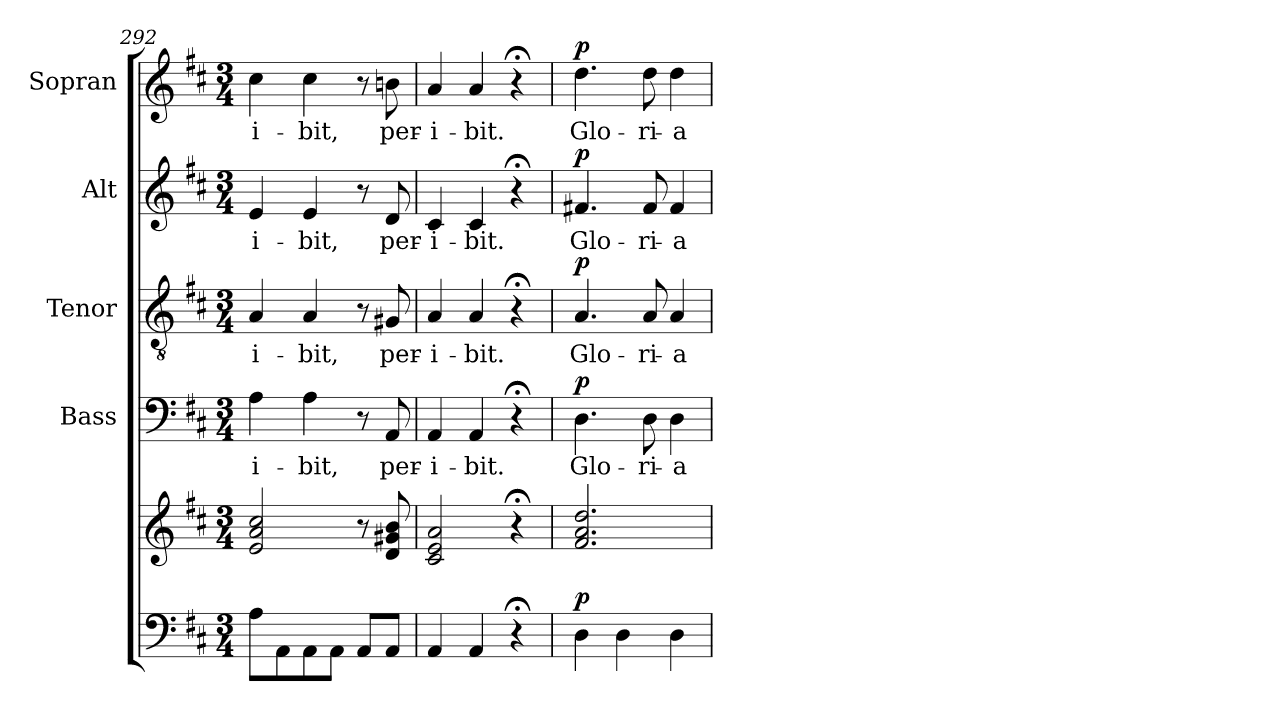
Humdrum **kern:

**kern	**kern	**dynam	**kern	**text	**dynam	**kern	**text	**dynam	**kern	**text	**dynam	**kern	**text	**dynam
*part5	*part5	*part5	*part4	*part4	*part4	*part3	*part3	*part3	*part2	*part2	*part2	*part1	*part1	*part1
*staff6	*staff5	*staff5/6	*staff4	*staff4	*staff4	*staff3	*staff3	*staff3	*staff2	*staff2	*staff2	*staff1	*staff1	*staff1
*	*	*	*I"Bass	*	*	*I"Tenor	*	*	*I"Alt	*	*	*I"Sopran	*	*
*	*	*	*I'B.	*	*	*I'T.	*	*	*I'A.	*	*	*I'S.	*	*
*clefF4	*clefG2	*	*clefF4	*	*	*clefGv2	*	*	*clefG2	*	*	*clefG2	*	*
*k[f#c#]	*k[f#c#]	*	*k[f#c#]	*	*	*k[f#c#]	*	*	*k[f#c#]	*	*	*k[f#c#]	*	*
*D:	*D:	*	*D:	*	*	*D:	*	*	*D:	*	*	*D:	*	*
*M3/4	*M3/4	*	*M3/4	*	*	*M3/4	*	*	*M3/4	*	*	*M3/4	*	*
=292	=292	=292	=292	=292	=292	=292	=292	=292	=292	=292	=292	=292	=292	=292
!	!	!	!	!LO:LY:b	!	!	!LO:LY:b	!	!	!LO:LY:b	!	!	!LO:LY:b	!
8A\L	2e/ 2a/ 2cc#/	.	4A\	-i-	.	4A/	-i-	.	4e/	-i-	.	4cc#\	-i-	.
8AA\	.	.	.	.	.	.	.	.	.	.	.	.	.	.
!	!	!	!	!LO:LY:b	!	!	!LO:LY:b	!	!	!LO:LY:b	!	!	!LO:LY:b	!
8AA\	.	.	4A\	-bit,	.	4A/	-bit,	.	4e/	-bit,	.	4cc#\	-bit,	.
8AA\J	.	.	.	.	.	.	.	.	.	.	.	.	.	.
8AA/L	8r	.	8r	.	.	8r	.	.	8r	.	.	8r	.	.
!	!	!	!	!LO:LY:b	!	!	!LO:LY:b	!	!	!LO:LY:b	!	!	!LO:LY:b	!
8AA/J	8d/ 8g#X/ 8b/	.	8AA/	per-	.	8G#X/	per-	.	8d/	per-	.	8bn\	per-	.
=293	=293	=293	=293	=293	=293	=293	=293	=293	=293	=293	=293	=293	=293	=293
!	!	!	!	!LO:LY:b	!	!	!LO:LY:b	!	!	!LO:LY:b	!	!	!LO:LY:b	!
4AA/	2c#/ 2e/ 2a/	.	4AA/	-i-	.	4A/	-i-	.	4c#/	-i-	.	4a/	-i-	.
!	!	!	!	!LO:LY:b	!	!	!LO:LY:b	!	!	!LO:LY:b	!	!	!LO:LY:b	!
4AA/	.	.	4AA/	-bit.	.	4A/	-bit.	.	4c#/	-bit.	.	4a/	-bit.	.
4r;<	4r;<	.	4r;<	.	.	4r;<	.	.	4r;<	.	.	4r;<	.	.
=294	=294	=294	=294	=294	=294	=294	=294	=294	=294	=294	=294	=294	=294	=294
!	!	!LO:DY:a=2	!	!LO:LY:b	!LO:DY:a	!	!LO:LY:b	!LO:DY:a	!	!LO:LY:b	!LO:DY:a	!	!LO:LY:b	!LO:DY:a
4D\	2.f#/ 2.a/ 2.dd/	p	4.D\	Glo-	p	4.A/	Glo-	p	4.f#X/	Glo-	p	4.dd\	Glo-	p
4D\	.	.	.	.	.	.	.	.	.	.	.	.	.	.
!	!	!	!	!LO:LY:b	!	!	!LO:LY:b	!	!	!LO:LY:b	!	!	!LO:LY:b	!
.	.	.	8D\	-ri-	.	8A/	-ri-	.	8f#/	-ri-	.	8dd\	-ri-	.
!	!	!	!	!LO:LY:b	!	!	!LO:LY:b	!	!	!LO:LY:b	!	!	!LO:LY:b	!
4D\	.	.	4D\	-a	.	4A/	-a	.	4f#/	-a	.	4dd\	-a	.
=	=	=	=	=	=	=	=	=	=	=	=	=	=	=
*-	*-	*-	*-	*-	*-	*-	*-	*-	*-	*-	*-	*-	*-	*-
